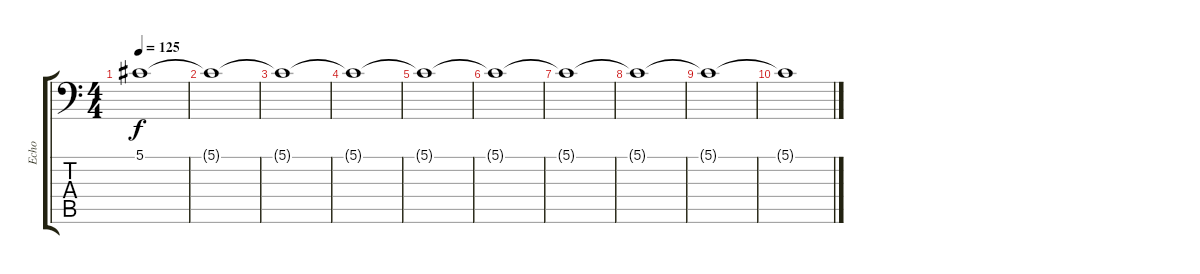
\track ("Echo" "Echo") {instrument fx7echoes}
\staff {score tabs}
\tuning (Ab3 Eb3 B2 Gb2 Db2 Ab1) {hide}
\ts (4 4)
\tempo 125
\clef f4
\ks c
5.1{t}.1{dy f} |
5.1{t}.1 |
5.1{t}.1 |
5.1{t}.1 |
5.1{t}.1 |
5.1{t}.1 |
5.1{t}.1 |
5.1{t}.1 |
5.1{t}.1 |
5.1{t}.1
